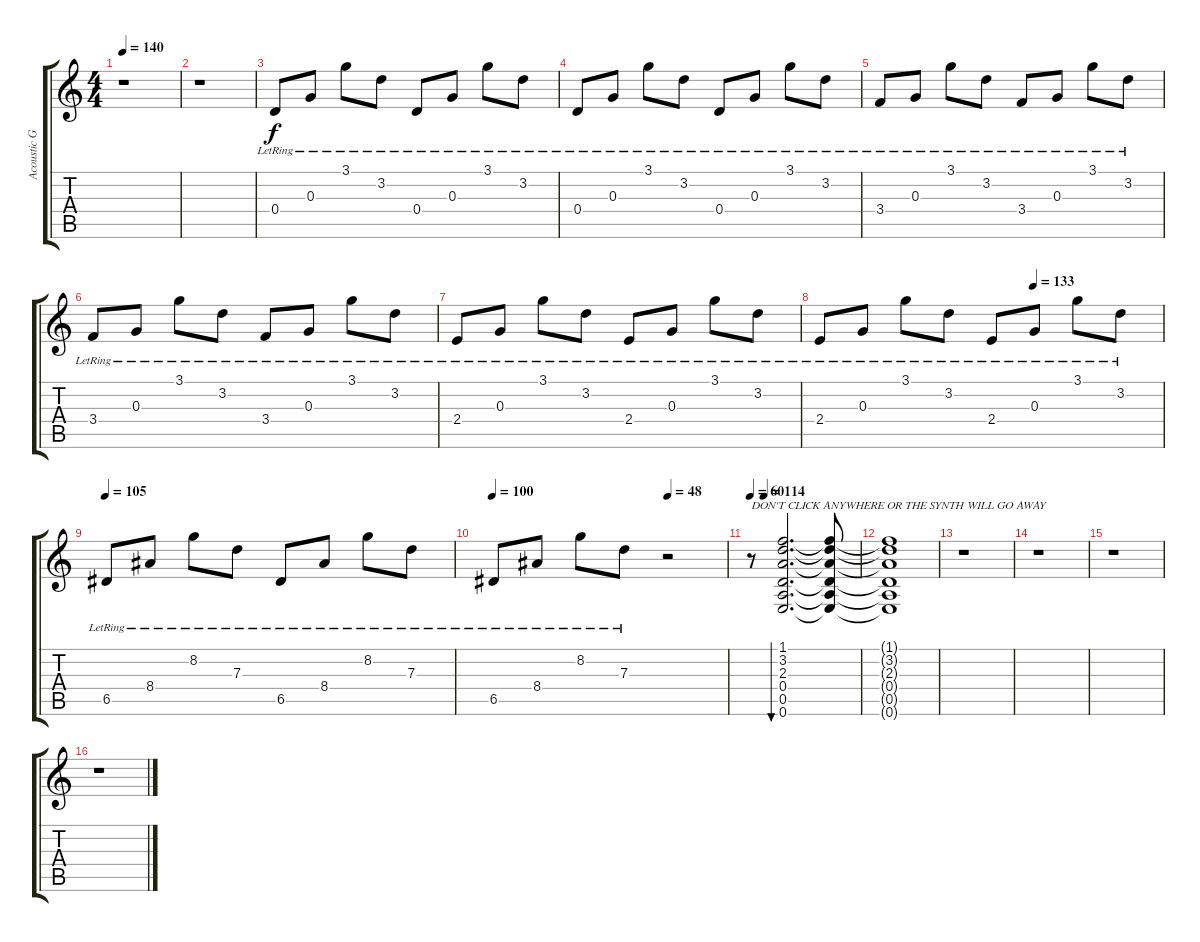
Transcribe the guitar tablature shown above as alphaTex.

\track ("Acoustic Guitar" "Acoustic G") {instrument acousticguitarsteel}
\staff {score tabs}
\tuning (E4 B3 G3 D3 A2 E2) {hide}
\ts (4 4)
\tempo 140
\clef g2
\ks c
r.1{dy f} |
r.1 |
0.4{lr}.8{volume 6 balance 14} 0.3{lr}.8 3.1{lr}.8 3.2{lr}.8 0.4{lr}.8 0.3{lr}.8 3.1{lr}.8 3.2{lr}.8 |
0.4{lr}.8 0.3{lr}.8 3.1{lr}.8 3.2{lr}.8 0.4{lr}.8 0.3{lr}.8 3.1{lr}.8 3.2{lr}.8 |
3.4{lr}.8 0.3{lr}.8 3.1{lr}.8 3.2{lr}.8 3.4{lr}.8 0.3{lr}.8 3.1{lr}.8 3.2{lr}.8 |
3.4{lr}.8 0.3{lr}.8 3.1{lr}.8 3.2{lr}.8 3.4{lr}.8 0.3{lr}.8 3.1{lr}.8 3.2{lr}.8 |
2.4{lr}.8 0.3{lr}.8 3.1{lr}.8 3.2{lr}.8 2.4{lr}.8 0.3{lr}.8 3.1{lr}.8 3.2{lr}.8 |
\tempo (133 0.625)
2.4{lr}.8 0.3{lr}.8 3.1{lr}.8 3.2{lr}.8 2.4{lr}.8 0.3{lr}.8 3.1{lr}.8 3.2{lr}.8 |
\tempo 105
6.5{lr}.8{volume 3} 8.4{lr}.8 8.2{lr}.8 7.3{lr}.8 6.5{lr}.8 8.4{lr}.8 8.2{lr}.8 7.3{lr}.8 |
\tempo 100
\tempo (48 0.75)
6.5{lr}.8 8.4{lr}.8 8.2{lr}.8 7.3{lr}.8 r.2 |
\tempo 60
\tempo (114 0.125)
r.8{txt "DON'T CLICK ANYWHERE OR THE SYNTH WILL GO AWAY"} (1.1 3.2 2.3 0.4 0.5 0.6).2{d bu 240 volume 6} (1.1{t} 3.2{t} 2.3{t} 0.4{t} 0.5{t} 0.6{t}).8 |
(1.1{t} 3.2{t} 2.3{t} 0.4{t} 0.5{t} 0.6{t}).1 |
r.1 |
r.1 |
r.1 |
r.1
